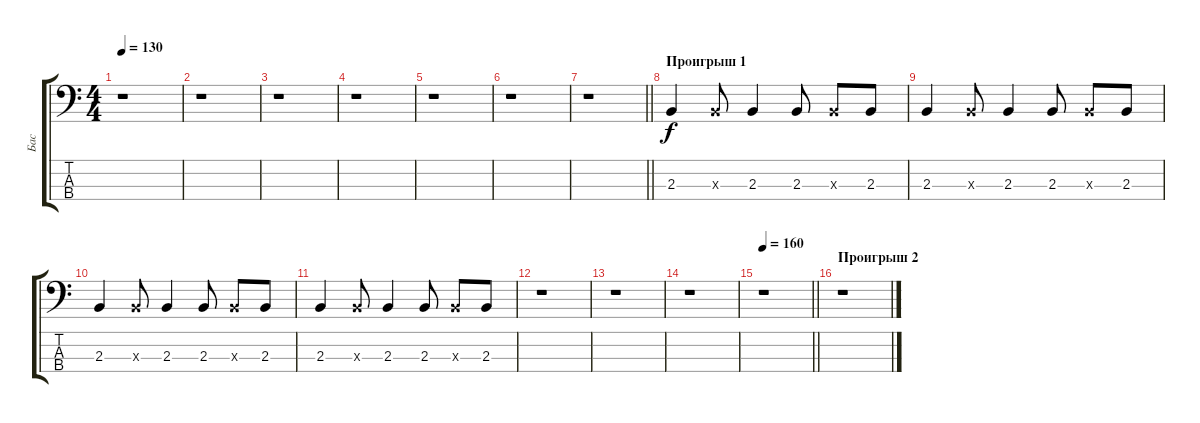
\track ("Бас" "Бас") {instrument electricbassfinger}
\staff {score tabs}
\tuning (G2 D2 A1 E1) {hide}
\ts (4 4)
\tempo 130
\clef f4
\ks c
r.1{dy f} |
r.1 |
r.1 |
r.1 |
r.1 |
r.1 |
\barLineRight lightlight
r.1 |
\section ("" "Проигрыш 1")
2.3.4 2.3{x}.8 2.3.4 2.3.8 2.3{x}.8 2.3.8 |
2.3.4 2.3{x}.8 2.3.4 2.3.8 2.3{x}.8 2.3.8 |
2.3.4 2.3{x}.8 2.3.4 2.3.8 2.3{x}.8 2.3.8 |
2.3.4 2.3{x}.8 2.3.4 2.3.8 2.3{x}.8 2.3.8 |
r.1 |
r.1 |
r.1 |
\tempo 160
\barLineRight lightlight
r.1 |
\section ("" "Проигрыш 2")
r.1
